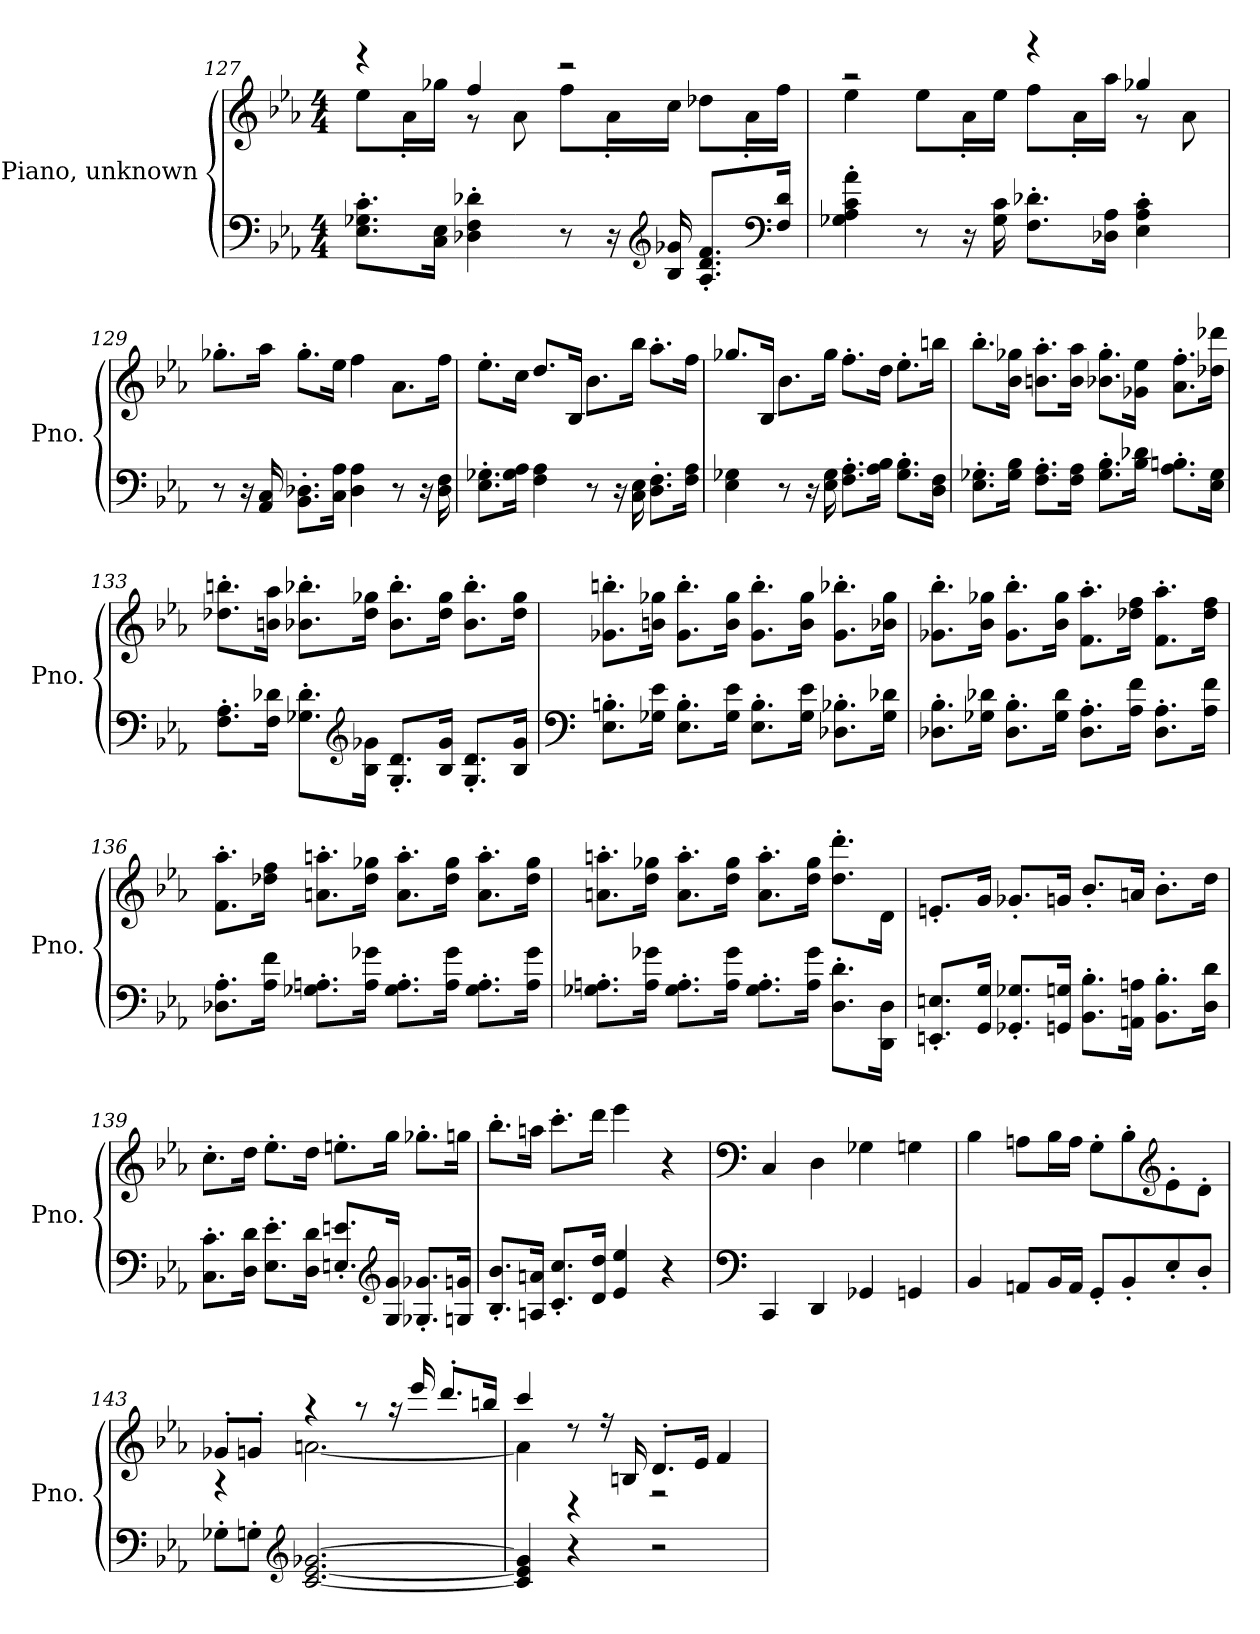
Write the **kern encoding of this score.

**kern	**kern
*part1	*part1
*staff2	*staff1
*I"Piano, unknown	*
*I'Pno.	*
!!LO:LB:g=z
*clefF4	*clefG2
*k[b-e-a-]	*k[b-e-a-]
*M4/4	*M4/4
=127	=127
*	*^
8.E-\' 8.G-X\' 8.c\'L	4r	8ee-\L
.	.	16a-'\L
16C\ 16E-\Jk	.	16gg-X\JJ
4D-X\' 4F\' 4d-X\'	4ff/	8r
.	.	8a-\
8r	2r	8ff\L
16r	.	16a-'\L
*clefG2	*	*
16B-/ 16g-X/	.	16cc\JJ
8.A-/' 8.d-/' 8.f/'L	.	8dd-X\L
.	.	16a-'\L
*clefF4	*	*
16F/ 16d-/Jk	.	16ff\JJ
=128	=128	=128
4G-X\' 4A-\' 4c\' 4a-\'	2r	4ee-\
8r	.	8ee-\L
16r	.	16a-'\L
16G-\ 16c\	.	16ee-\JJ
8.F\' 8.d-X\'L	4r	8ff\L
.	.	16a-'\L
16D-X\ 16A-\Jk	.	16aa-\JJ
4E-\' 4A-\' 4c\'	4gg-X/	8r
.	.	8a-\
*	*v	*v
=129	=129
8r	8.gg-X'\L
16r	.
16AA-/ 16C/	16aa-\Jk
8.BB-\' 8.D-X\'L	8.gg-'\L
16C\ 16A-\Jk	16ee-\Jk
4D-\ 4A-\	4ff\
8r	8.a-\L
16r	.
16D-\ 16F\	16ff\Jk
!!LO:LB:g=z
=130	=130
8.E-\' 8.G-X\'L	8.ee-'\L
16G-\ 16A-\Jk	16cc\Jk
4F\ 4A-\	8.dd/L
.	16B-/Jk
8r	8.b-\L
16r	.
16C\ 16E-\	16bb-\Jk
8.D\' 8.F\'L	8.aa-'\L
16F\ 16A-\Jk	16ff\Jk
=131	=131
4E-\ 4G-X\	8.gg-X/L
.	16B-/Jk
8r	8.b-\L
16r	.
16E-\ 16G-\	16gg-\Jk
8.F\' 8.A-\'L	8.ff'\L
16A-\ 16B-\Jk	16dd\Jk
8.G-\' 8.B-\'L	8.ee-'\L
16D\ 16F\Jk	16bbn\Jk
=132	=132
8.E-\' 8.G-X\'L	8.bb-'\L
16G-\ 16B-\Jk	16b-\ 16gg-X\Jk
8.F\' 8.A-\'L	8.bn\' 8.aa-\'L
16F\ 16A-\Jk	16b\ 16aa-\Jk
8.G-\' 8.B-\'L	8.b-X\' 8.gg-\'L
16B-\ 16d-X\Jk	16g-X\ 16ee-\Jk
8.A-\' 8.Bn\'L	8.a-\' 8.ff\'L
16E-\ 16G-\Jk	16dd-X\ 16ddd-X\Jk
!!LO:LB:g=z
=133	=133
8.F\' 8.A-\'L	8.dd-X\' 8.bbn\'L
16F\ 16d-X\Jk	16bn\ 16aa-\Jk
8.G-X\' 8.d-\'L	8.b-X\' 8.bb-X\'L
*clefG2	*
16B-\ 16g-X\Jk	16dd-\ 16gg-X\Jk
8.G-/' 8.d-/'L	8.b-\' 8.bb-\'L
16B-/ 16g-/Jk	16dd-\ 16gg-\Jk
8.G-/' 8.d-/'L	8.b-\' 8.bb-\'L
16B-/ 16g-/Jk	16dd-\ 16gg-\Jk
=134	=134
*clefF4	*
8.E-\' 8.Bn\'L	8.g-X\' 8.bbn\'L
16G-X\ 16e-\Jk	16bn\ 16gg-X\Jk
8.E-\' 8.B\'L	8.g-\' 8.bb\'L
16G-\ 16e-\Jk	16b\ 16gg-\Jk
8.E-\' 8.B\'L	8.g-\' 8.bb\'L
16G-\ 16e-\Jk	16b\ 16gg-\Jk
8.D-X\' 8.B-X\'L	8.g-\' 8.bb-X\'L
16G-\ 16d-X\Jk	16b-X\ 16gg-\Jk
=135	=135
8.D-X\' 8.B-\'L	8.g-X\' 8.bb-\'L
16G-X\ 16d-X\Jk	16b-\ 16gg-X\Jk
8.D-\' 8.B-\'L	8.g-\' 8.bb-\'L
16G-\ 16d-\Jk	16b-\ 16gg-\Jk
8.D-\' 8.A-\'L	8.f\' 8.aa-\'L
16A-\ 16f\Jk	16dd-X\ 16ff\Jk
8.D-\' 8.A-\'L	8.f\' 8.aa-\'L
16A-\ 16f\Jk	16dd-\ 16ff\Jk
!!LO:PB:g=z
=136	=136
8.D-X\' 8.A-\'L	8.f\' 8.aa-\'L
16A-\ 16f\Jk	16dd-X\ 16ff\Jk
8.G-X\' 8.An\'L	8.an\' 8.aan\'L
16A\ 16g-X\Jk	16dd-\ 16gg-X\Jk
8.G-\' 8.A\'L	8.a\' 8.aa\'L
16A\ 16g-\Jk	16dd-\ 16gg-\Jk
8.G-\' 8.A\'L	8.a\' 8.aa\'L
16A\ 16g-\Jk	16dd-\ 16gg-\Jk
=137	=137
8.G-X\' 8.An\'L	8.an\' 8.aan\'L
16A\ 16g-X\Jk	16dd\ 16gg-X\Jk
8.G-\' 8.A\'L	8.a\' 8.aa\'L
16A\ 16g-\Jk	16dd\ 16gg-\Jk
8.G-\' 8.A\'L	8.a\' 8.aa\'L
16A\ 16g-\Jk	16dd\ 16gg-\Jk
8.D\' 8.d\'L	8.dd\' 8.ddd\'L
16DD\ 16D\Jk	16d\Jk
=138	=138
8.EEn/' 8.En/'L	8.en'/L
16GG/ 16G/Jk	16g/Jk
8.GG-X/' 8.G-X/'L	8.g-X'/L
16GGn/ 16Gn/Jk	16gn/Jk
8.BB-\' 8.B-\'L	8.b-'/L
16AAn\ 16An\Jk	16an/Jk
8.BB-\' 8.B-\'L	8.b-'\L
16D\ 16d\Jk	16dd\Jk
!!LO:LB:g=z
=139	=139
8.C\' 8.c\'L	8.cc'\L
16D\ 16d\Jk	16dd\Jk
8.E-\' 8.e-\'L	8.ee-'\L
16D\ 16d\Jk	16dd\Jk
8.En/' 8.en/'L	8.een'\L
*clefG2	*
16G/ 16g/Jk	16gg\Jk
8.G-X/' 8.g-X/'L	8.gg-X'\L
16Gn/ 16gn/Jk	16ggn\Jk
=140	=140
8.B-/' 8.b-/'L	8.bb-'\L
16An/ 16an/Jk	16aan\Jk
8.c/' 8.cc/'L	8.ccc'\L
16d/ 16dd/Jk	16ddd\Jk
4e-/ 4ee-/	4eee-\
4r	4r
=141	=141
*clefF4	*clefF4
4CC/	4C/
4DD/	4D\
4GG-X/	4G-X\
4GGn/	4Gn\
=142	=142
4BB-/	4B-\
8AAn/L	8An\L
16BB-/L	16B-\L
16AA/JJ	16A\JJ
8GG'/L	8G'\L
8BB-'/	8B-'\
*	*clefG2
8E-'/	8e-'\
8D'/J	8d'\J
!!LO:LB:g=z
=143	=143
*	*^
8G-X'\L	8g-X'/L	4r
8Gn'\J	8gn'/J	.
*clefG2	*	*
[2.c/ [2.e-/ [2.g-X/	4r	[2.an\
.	8r	.
.	16r	.
.	16eee-/	.
.	8.ddd'/L	.
.	16bbn/Jk	.
=144	=144	=144
4c/] 4e-/] 4g-/]	4ccc/	4a\]
4r	8r	4r
.	16r	.
.	16Bn/	.
2r	8.d'/L	2r
.	16e-/Jk	.
.	4f/	.
*	*v	*v
=	=
*-	*-
